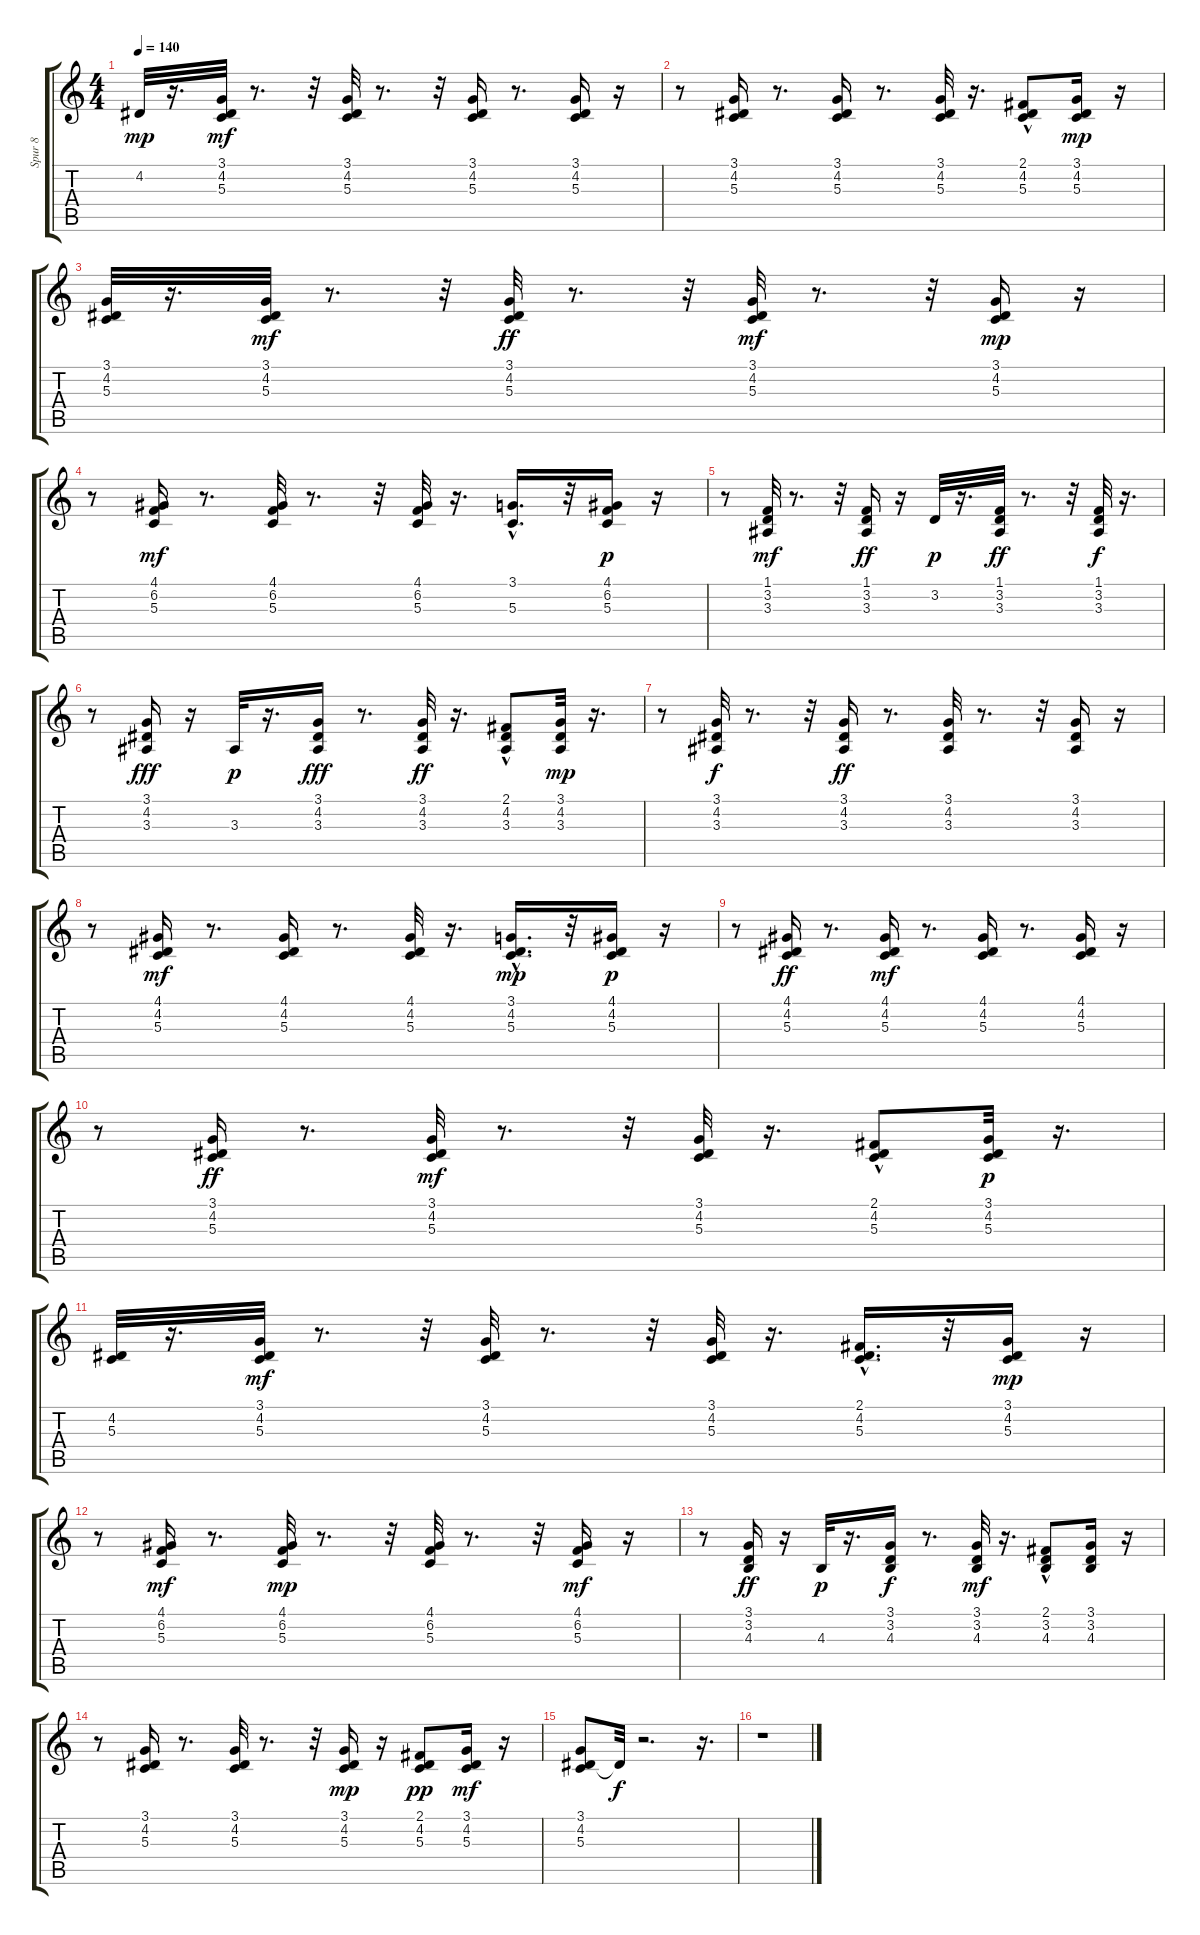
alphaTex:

\track ("Spur 8" "Spur 8") {instrument trombone}
\staff {score tabs}
\tuning (E4 B3 G3 D3 A2 E2) {hide}
\ts (4 4)
\tempo 140
\clef g2
\ks c
4.2.32{dy mp} r.16{d} (3.1 4.2 5.3).32{dy mf} r.8{d} r.32 (3.1 4.2 5.3).32 r.8{d} r.32 (3.1 4.2 5.3).16 r.8{d} (3.1 4.2 5.3).16 r.16 |
r.8 (3.1 4.2 5.3).16 r.8{d} (3.1 4.2 5.3).16 r.8{d} (3.1 4.2 5.3).32 r.16{d} (2.1 4.2 5.3{hac}).8 (3.1 4.2 5.3).16{dy mp} r.16 |
(3.1 4.2 5.3).32 r.16{d} (3.1 4.2 5.3).32{dy mf} r.8{d} r.32 (3.1 4.2 5.3).32{dy ff} r.8{d} r.32 (3.1 4.2 5.3).32{dy mf} r.8{d} r.32 (3.1 4.2 5.3).16{dy mp} r.16 |
r.8 (4.1 6.2 5.3).16{dy mf} r.8{d} (4.1 6.2 5.3).32 r.8{d} r.32 (4.1 6.2 5.3).32 r.16{d} (3.1{hac} 5.3).16{d} r.32 (4.1 6.2 5.3).16{dy p} r.16 |
r.8 (1.1 3.2 3.3).32{dy mf} r.8{d} r.32 (1.1 3.2 3.3).16{dy ff} r.16 3.2.32{dy p} r.16{d} (1.1 3.2 3.3).32{dy ff} r.8{d} r.32 (1.1 3.2 3.3).32{dy f} r.16{d} |
r.8 (3.1 4.2 3.3).16{dy fff} r.16 3.3.32{dy p} r.16{d} (3.1 4.2 3.3).16{dy fff} r.8{d} (3.1 4.2 3.3).32{dy ff} r.16{d} (2.1 4.2{hac} 3.3).8 (3.1 4.2 3.3).32{dy mp} r.16{d} |
r.8 (3.1 4.2 3.3).32{dy f} r.8{d} r.32 (3.1 4.2 3.3).16{dy ff} r.8{d} (3.1 4.2 3.3).32 r.8{d} r.32 (3.1 4.2 3.3).16 r.16 |
r.8 (4.1 4.2 5.3).16{dy mf} r.8{d} (4.1 4.2 5.3).16 r.8{d} (4.1 4.2 5.3).32 r.16{d} (3.1{hac} 4.2{hac} 5.3).16{d dy mp} r.32 (4.1 4.2 5.3).16{dy p} r.16 |
r.8 (4.1 4.2 5.3).16{dy ff} r.8{d} (4.1 4.2 5.3).16{dy mf} r.8{d} (4.1 4.2 5.3).16 r.8{d} (4.1 4.2 5.3).16 r.16 |
r.8 (3.1 4.2 5.3).16{dy ff} r.8{d} (3.1 4.2 5.3).32{dy mf} r.8{d} r.32 (3.1 4.2 5.3).32 r.16{d} (2.1 4.2{hac} 5.3{hac}).8 (3.1 4.2 5.3).32{dy p} r.16{d} |
(4.2 5.3).32 r.16{d} (3.1 4.2 5.3).32{dy mf} r.8{d} r.32 (3.1 4.2 5.3).32 r.8{d} r.32 (3.1 4.2 5.3).32 r.16{d} (2.1{hac} 4.2{hac} 5.3{hac}).16{d} r.32 (3.1 4.2 5.3).16{dy mp} r.16 |
r.8 (4.1 6.2 5.3).16{dy mf} r.8{d} (4.1 6.2 5.3).32{dy mp} r.8{d} r.32 (4.1 6.2 5.3).32 r.8{d} r.32 (4.1 6.2 5.3).16{dy mf} r.16 |
r.8 (3.1 3.2 4.3).16{dy ff} r.16 4.3.32{dy p} r.16{d} (3.1 3.2 4.3).16{dy f} r.8{d} (3.1 3.2 4.3).32{dy mf} r.16{d} (2.1 3.2 4.3{hac}).8 (3.1 3.2 4.3).16 r.16 |
r.8 (3.1 4.2 5.3).16 r.8{d} (3.1 4.2 5.3).32 r.8{d} r.32 (3.1 4.2 5.3).16{dy mp} r.16 (2.1 4.2 5.3).8{dy pp} (3.1 4.2 5.3).16{dy mf} r.16 |
(3.1 4.2 5.3).8 4.2{t}.32{dy f} r.2{d} r.16{d} |
r.1
